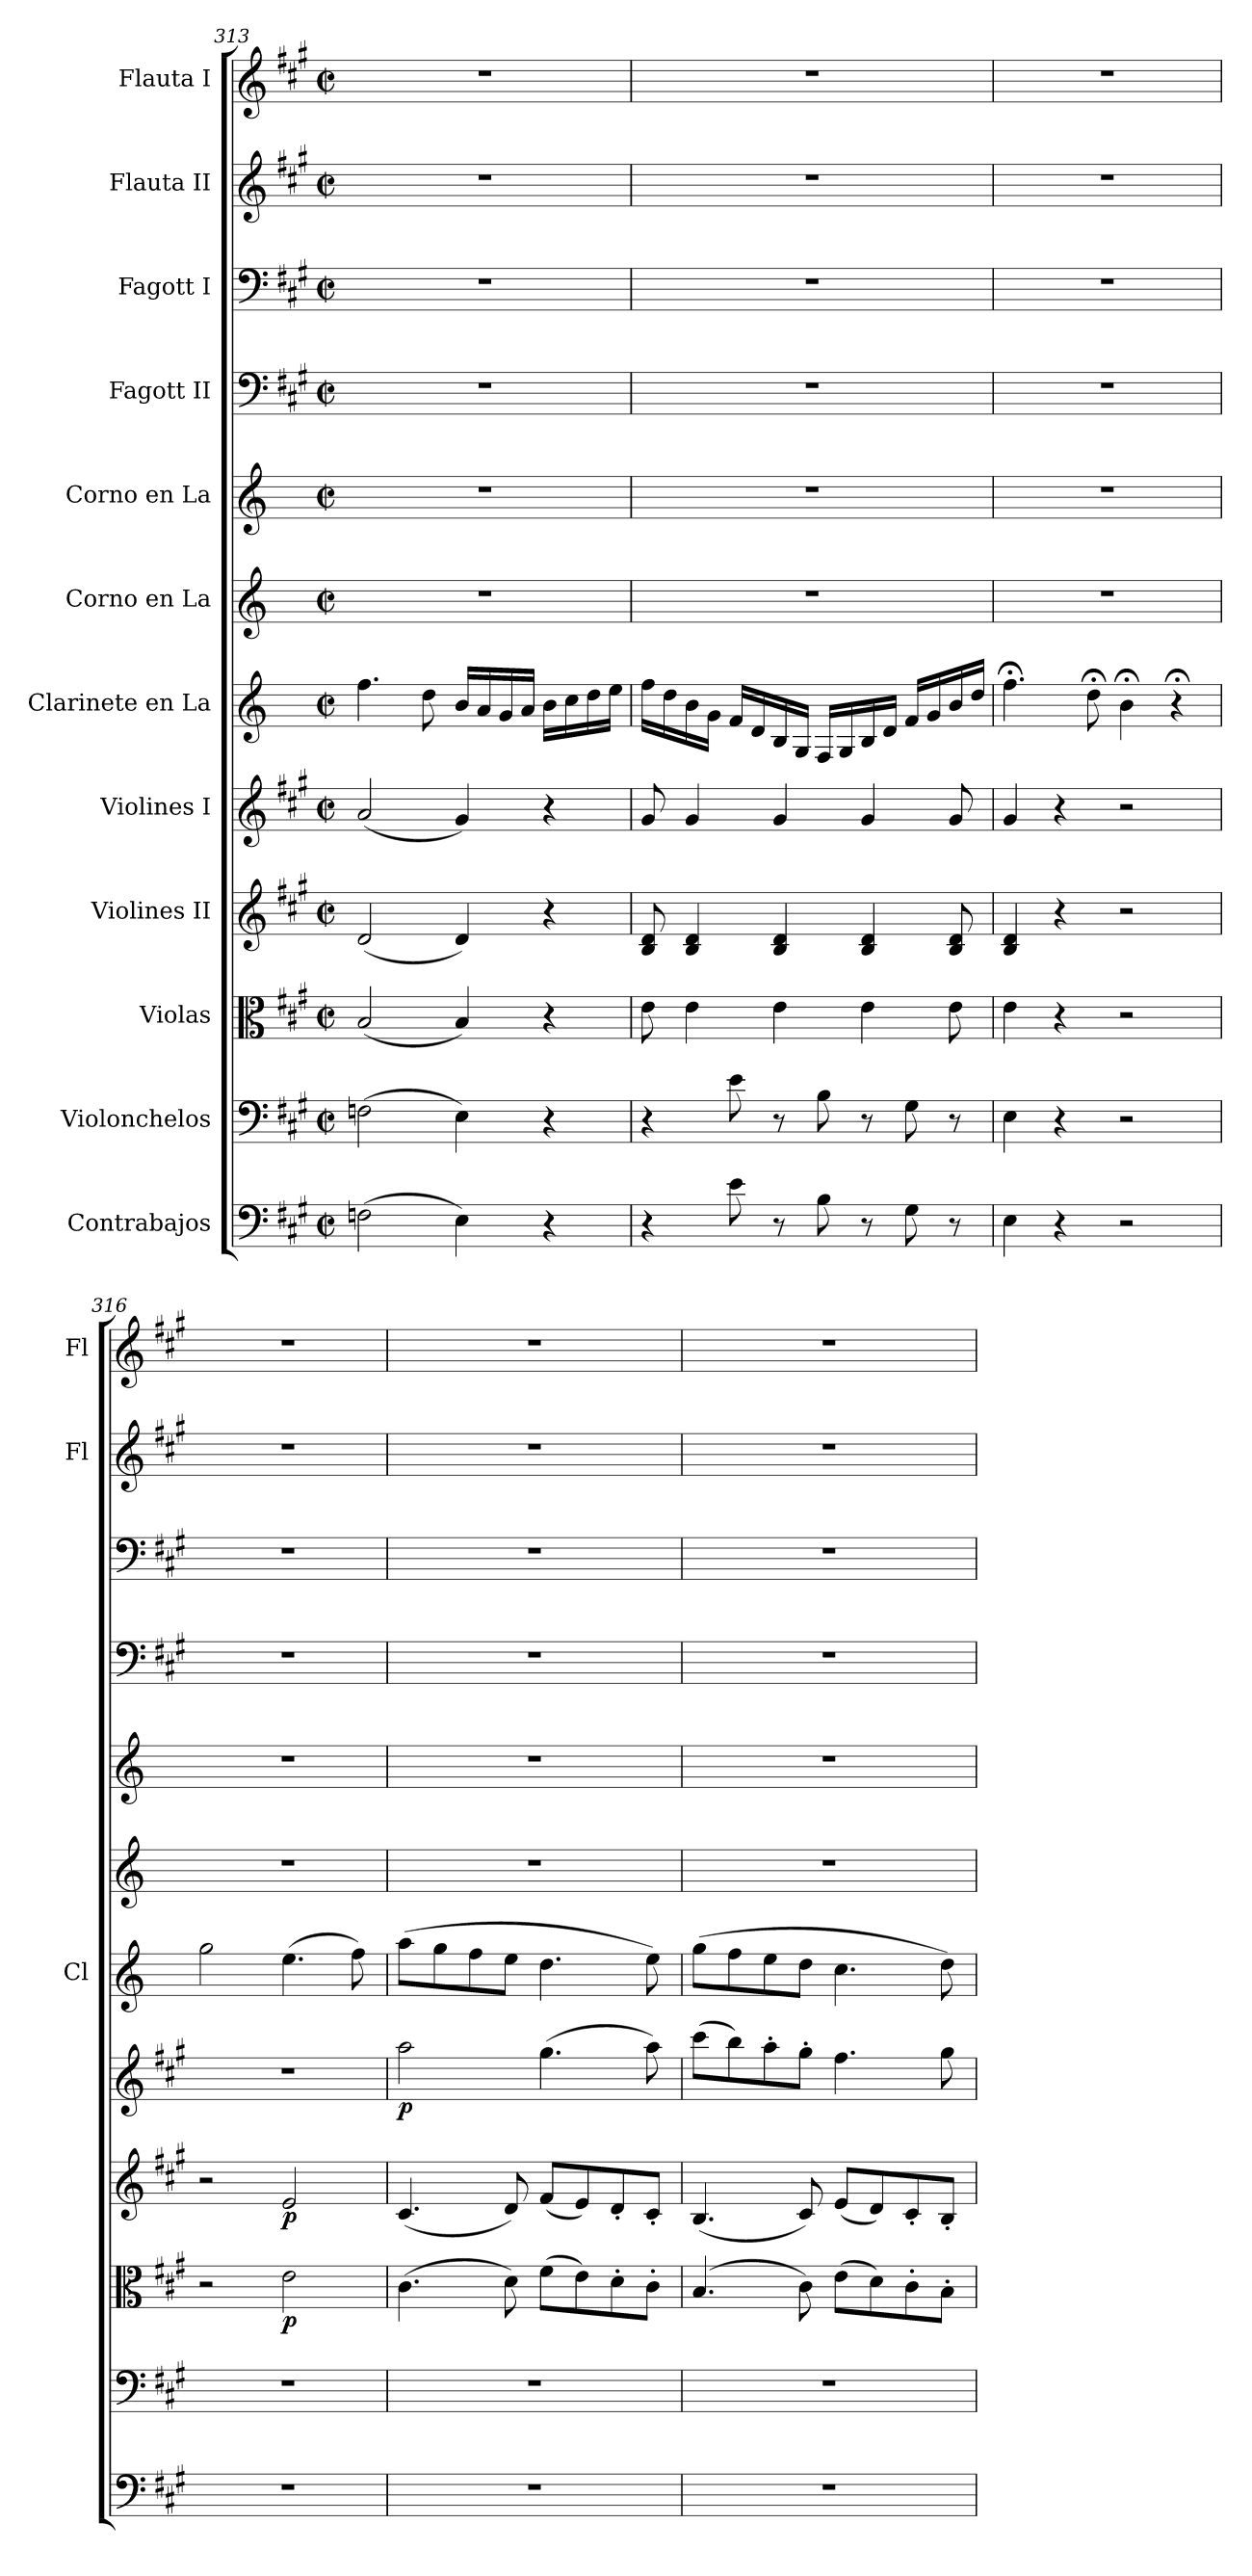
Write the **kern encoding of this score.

**kern	**kern	**kern	**dynam	**kern	**dynam	**kern	**dynam	**kern	**kern	**kern	**kern	**kern	**kern	**kern
*part12	*part11	*part10	*part10	*part9	*part9	*part8	*part8	*part7	*part6	*part5	*part4	*part3	*part2	*part1
*staff12	*staff11	*staff10	*staff10	*staff9	*staff9	*staff8	*staff8	*staff7	*staff6	*staff5	*staff4	*staff3	*staff2	*staff1
*I"Contrabajos	*I"Violonchelos	*I"Violas	*	*I"Violines II	*	*I"Violines I	*	*I"Clarinete en La	*I"Corno en La	*I"Corno en La	*I"Fagott II	*I"Fagott I	*I"Flauta II	*I"Flauta I
*	*	*	*	*	*	*	*	*I'Cl	*	*	*	*	*I'Fl	*I'Fl
!!LO:PB:g=z
*clefF4	*clefF4	*clefC3	*	*clefG2	*	*clefG2	*	*clefG2	*clefG2	*clefG2	*clefF4	*clefF4	*clefG2	*clefG2
*ITrd7c12	*	*	*	*	*	*	*	*ITrd2c3	*ITrd2c3	*ITrd2c3	*	*	*	*
*k[f#c#g#]	*k[f#c#g#]	*k[f#c#g#]	*	*k[f#c#g#]	*	*k[f#c#g#]	*	*k[f#c#g#]	*k[f#c#g#]	*k[f#c#g#]	*k[f#c#g#]	*k[f#c#g#]	*k[f#c#g#]	*k[f#c#g#]
*M2/2	*M2/2	*M2/2	*	*M2/2	*	*M2/2	*	*M2/2	*M2/2	*M2/2	*M2/2	*M2/2	*M2/2	*M2/2
*met(c|)	*met(c|)	*met(c|)	*	*met(c|)	*	*met(c|)	*	*met(c|)	*met(c|)	*met(c|)	*met(c|)	*met(c|)	*met(c|)	*met(c|)
=313	=313	=313	=313	=313	=313	=313	=313	=313	=313	=313	=313	=313	=313	=313
(>2FFn\	(>2Fn\	(<2B/	.	(<2d/	.	(<2a/	.	4.dd\	1r	1r	1r	1r	1r	1r
.	.	.	.	.	.	.	.	8b\	.	.	.	.	.	.
4EE\)	4E\)	4B/)	.	4d/)	.	4g#/)	.	16g#/LL	.	.	.	.	.	.
.	.	.	.	.	.	.	.	16f#/	.	.	.	.	.	.
.	.	.	.	.	.	.	.	16e/	.	.	.	.	.	.
.	.	.	.	.	.	.	.	16f#/JJ	.	.	.	.	.	.
4r	4r	4r	.	4r	.	4r	.	16g#\LL	.	.	.	.	.	.
.	.	.	.	.	.	.	.	16a\	.	.	.	.	.	.
.	.	.	.	.	.	.	.	16b\	.	.	.	.	.	.
.	.	.	.	.	.	.	.	16cc#\JJ	.	.	.	.	.	.
=314	=314	=314	=314	=314	=314	=314	=314	=314	=314	=314	=314	=314	=314	=314
4r	4r	8e\	.	8B/ 8d/	.	8g#/	.	16dd\LL	1r	1r	1r	1r	1r	1r
.	.	.	.	.	.	.	.	16b\	.	.	.	.	.	.
.	.	4e\	.	4B/ 4d/	.	4g#/	.	16g#\	.	.	.	.	.	.
.	.	.	.	.	.	.	.	16e\JJ	.	.	.	.	.	.
8E\	8e\	.	.	.	.	.	.	16d/LL	.	.	.	.	.	.
.	.	.	.	.	.	.	.	16B/	.	.	.	.	.	.
8r	8r	4e\	.	4B/ 4d/	.	4g#/	.	16G#/	.	.	.	.	.	.
.	.	.	.	.	.	.	.	16E/JJ	.	.	.	.	.	.
8BB\	8B\	.	.	.	.	.	.	16D/LL	.	.	.	.	.	.
.	.	.	.	.	.	.	.	16E/	.	.	.	.	.	.
8r	8r	4e\	.	4B/ 4d/	.	4g#/	.	16G#/	.	.	.	.	.	.
.	.	.	.	.	.	.	.	16B/JJ	.	.	.	.	.	.
8GG#\	8G#\	.	.	.	.	.	.	16d/LL	.	.	.	.	.	.
.	.	.	.	.	.	.	.	16e/	.	.	.	.	.	.
8r	8r	8e\	.	8B/ 8d/	.	8g#/	.	16g#/	.	.	.	.	.	.
.	.	.	.	.	.	.	.	16b/JJ	.	.	.	.	.	.
=315	=315	=315	=315	=315	=315	=315	=315	=315	=315	=315	=315	=315	=315	=315
4EE\	4E\	4e\	.	4B/ 4d/	.	4g#/	.	4.dd;<\	1r	1r	1r	1r	1r	1r
4r	4r	4r	.	4r	.	4r	.	.	.	.	.	.	.	.
.	.	.	.	.	.	.	.	8b;<\	.	.	.	.	.	.
2r	2r	2r	.	2r	.	2r	.	4g#;<\	.	.	.	.	.	.
.	.	.	.	.	.	.	.	4r;<	.	.	.	.	.	.
=316	=316	=316	=316	=316	=316	=316	=316	=316	=316	=316	=316	=316	=316	=316
1r	1r	2r	.	2r	.	1r	.	2ee\	1r	1r	1r	1r	1r	1r
!	!	!	!LO:DY:b	!	!LO:DY:b	!	!	!	!	!	!	!	!	!
.	.	2e\	p	2e/	p	.	.	(>4.cc#\	.	.	.	.	.	.
.	.	.	.	.	.	.	.	8dd\)	.	.	.	.	.	.
=317	=317	=317	=317	=317	=317	=317	=317	=317	=317	=317	=317	=317	=317	=317
!	!	!	!	!	!	!	!LO:DY:b	!	!	!	!	!	!	!
1r	1r	(>4.c#\	.	(<4.c#/	.	2aa\	p	(>8ff#\L	1r	1r	1r	1r	1r	1r
.	.	.	.	.	.	.	.	8ee\	.	.	.	.	.	.
.	.	.	.	.	.	.	.	8dd\	.	.	.	.	.	.
.	.	8d\)	.	8d/)	.	.	.	8cc#\J	.	.	.	.	.	.
.	.	(>8f#\L	.	(<8f#/L	.	(>4.gg#\	.	4.b\	.	.	.	.	.	.
.	.	8e\)	.	8e/)	.	.	.	.	.	.	.	.	.	.
.	.	8d'\	.	8d'/	.	.	.	.	.	.	.	.	.	.
.	.	8c#'\J	.	8c#'/J	.	8aa\)	.	8cc#\)	.	.	.	.	.	.
=318	=318	=318	=318	=318	=318	=318	=318	=318	=318	=318	=318	=318	=318	=318
1r	1r	(>4.B/	.	(<4.B/	.	(>8ccc#\L	.	(>8ee\L	1r	1r	1r	1r	1r	1r
.	.	.	.	.	.	8bb\)	.	8dd\	.	.	.	.	.	.
.	.	.	.	.	.	8aa'\	.	8cc#\	.	.	.	.	.	.
.	.	8c#\)	.	8c#/)	.	8gg#'\J	.	8b\J	.	.	.	.	.	.
.	.	(>8e\L	.	(<8e/L	.	4.ff#\	.	4.a\	.	.	.	.	.	.
.	.	8d\)	.	8d/)	.	.	.	.	.	.	.	.	.	.
.	.	8c#'\	.	8c#'/	.	.	.	.	.	.	.	.	.	.
.	.	8B'\J	.	8B'/J	.	8gg#\	.	8b\)	.	.	.	.	.	.
=	=	=	=	=	=	=	=	=	=	=	=	=	=	=
*-	*-	*-	*-	*-	*-	*-	*-	*-	*-	*-	*-	*-	*-	*-
